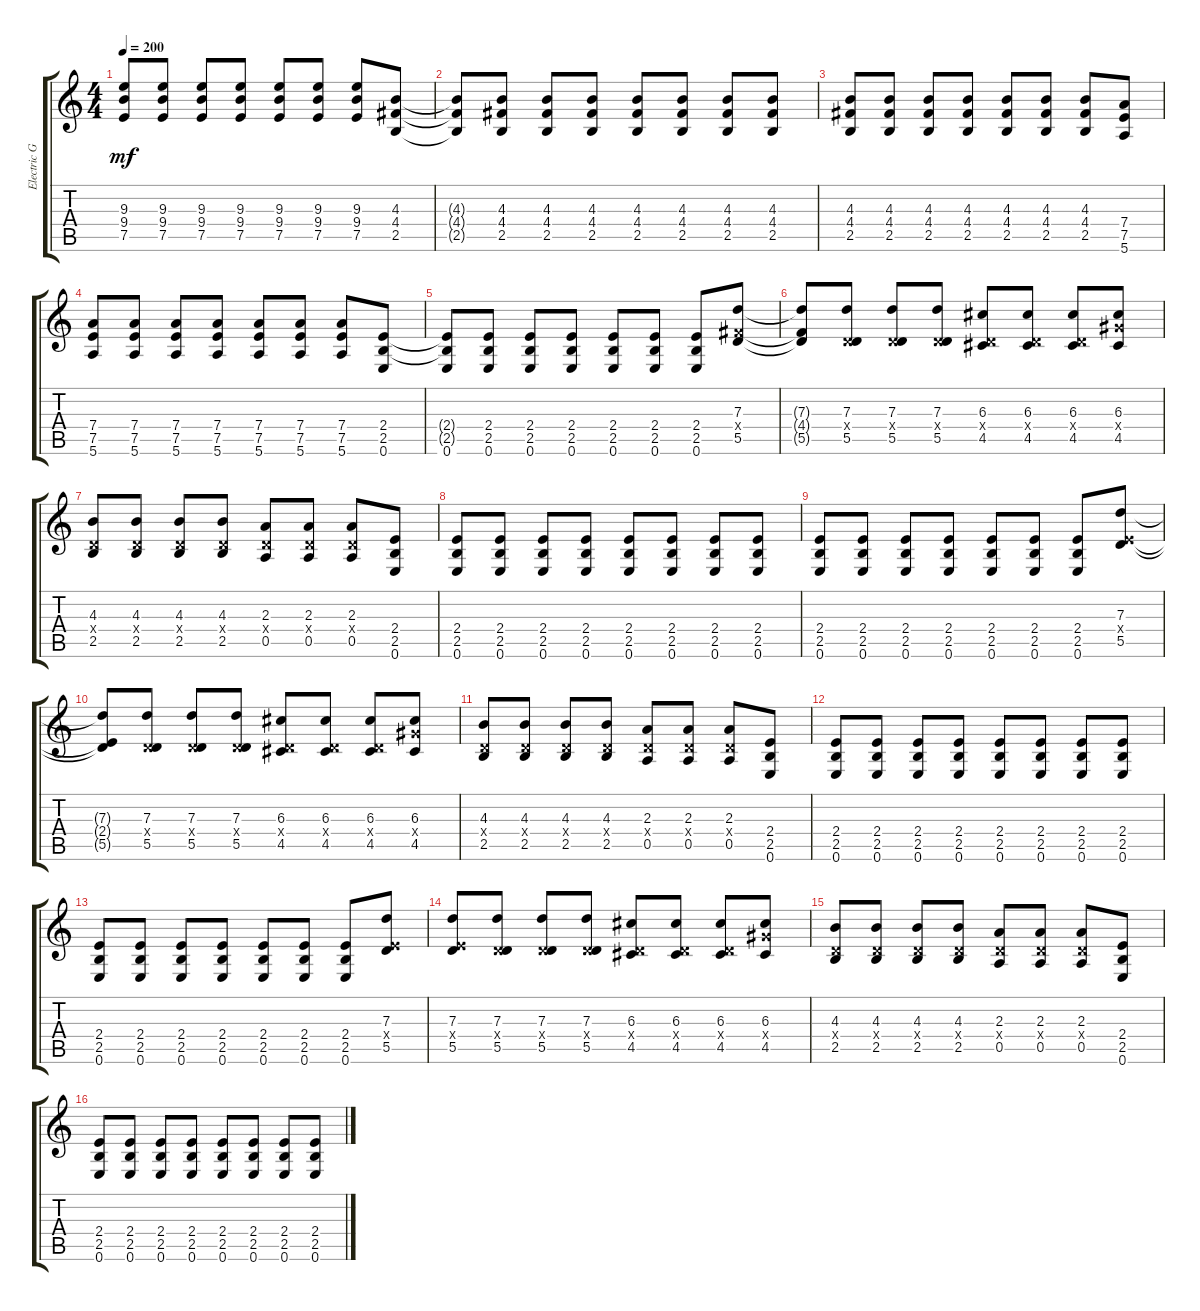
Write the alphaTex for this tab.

\track ("Electric Guitar" "Electric G") {instrument distortionguitar}
\staff {score tabs}
\tuning (E4 B3 G3 D3 A2 E2) {hide}
\ts (4 4)
\tempo 200
\clef g2
\ks c
(9.3{t} 9.4{t} 7.5{t}).8{dy mf} (9.3 9.4 7.5).8 (9.3 9.4 7.5).8 (9.3 9.4 7.5).8 (9.3 9.4 7.5).8 (9.3 9.4 7.5).8 (9.3 9.4 7.5).8 (4.3 4.4 2.5).8 |
(4.3{t} 4.4{t} 2.5{t}).8 (4.3 4.4 2.5).8 (4.3 4.4 2.5).8 (4.3 4.4 2.5).8 (4.3 4.4 2.5).8 (4.3 4.4 2.5).8 (4.3 4.4 2.5).8 (4.3 4.4 2.5).8 |
(4.3 4.4 2.5).8 (4.3 4.4 2.5).8 (4.3 4.4 2.5).8 (4.3 4.4 2.5).8 (4.3 4.4 2.5).8 (4.3 4.4 2.5).8 (4.3 4.4 2.5).8 (7.4 7.5 5.6).8 |
(7.4 7.5 5.6).8 (7.4 7.5 5.6).8 (7.4 7.5 5.6).8 (7.4 7.5 5.6).8 (7.4 7.5 5.6).8 (7.4 7.5 5.6).8 (7.4 7.5 5.6).8 (2.4 2.5 0.6).8 |
(2.4{t} 2.5{t} 0.6).8 (2.4 2.5 0.6).8 (2.4 2.5 0.6).8 (2.4 2.5 0.6).8 (2.4 2.5 0.6).8 (2.4 2.5 0.6).8 (2.4 2.5 0.6).8 (7.3 4.4{x} 5.5).8 |
(7.3{t} 4.4{t} 5.5{t}).8 (7.3 0.4{x} 5.5).8 (7.3 0.4{x} 5.5).8 (7.3 0.4{x} 5.5).8 (6.3 0.4{x} 4.5).8 (6.3 0.4{x} 4.5).8 (6.3 0.4{x} 4.5).8 (6.3 6.4{x} 4.5).8 |
(4.3 0.4{x} 2.5).8 (4.3 0.4{x} 2.5).8 (4.3 0.4{x} 2.5).8 (4.3 0.4{x} 2.5).8 (2.3 0.4{x} 0.5).8 (2.3 0.4{x} 0.5).8 (2.3 0.4{x} 0.5).8 (2.4 2.5 0.6).8 |
(2.4 2.5 0.6).8 (2.4 2.5 0.6).8 (2.4 2.5 0.6).8 (2.4 2.5 0.6).8 (2.4 2.5 0.6).8 (2.4 2.5 0.6).8 (2.4 2.5 0.6).8 (2.4 2.5 0.6).8 |
(2.4 2.5 0.6).8 (2.4 2.5 0.6).8 (2.4 2.5 0.6).8 (2.4 2.5 0.6).8 (2.4 2.5 0.6).8 (2.4 2.5 0.6).8 (2.4 2.5 0.6).8 (7.3 2.4{x} 5.5).8 |
(7.3{t} 2.4{t} 5.5{t}).8 (7.3 0.4{x} 5.5).8 (7.3 0.4{x} 5.5).8 (7.3 0.4{x} 5.5).8 (6.3 0.4{x} 4.5).8 (6.3 0.4{x} 4.5).8 (6.3 0.4{x} 4.5).8 (6.3 6.4{x} 4.5).8 |
(4.3 0.4{x} 2.5).8 (4.3 0.4{x} 2.5).8 (4.3 0.4{x} 2.5).8 (4.3 0.4{x} 2.5).8 (2.3 0.4{x} 0.5).8 (2.3 0.4{x} 0.5).8 (2.3 0.4{x} 0.5).8 (2.4 2.5 0.6).8 |
(2.4 2.5 0.6).8 (2.4 2.5 0.6).8 (2.4 2.5 0.6).8 (2.4 2.5 0.6).8 (2.4 2.5 0.6).8 (2.4 2.5 0.6).8 (2.4 2.5 0.6).8 (2.4 2.5 0.6).8 |
(2.4 2.5 0.6).8 (2.4 2.5 0.6).8 (2.4 2.5 0.6).8 (2.4 2.5 0.6).8 (2.4 2.5 0.6).8 (2.4 2.5 0.6).8 (2.4 2.5 0.6).8 (7.3 2.4{x} 5.5).8 |
(7.3 2.4{x} 5.5).8 (7.3 0.4{x} 5.5).8 (7.3 0.4{x} 5.5).8 (7.3 0.4{x} 5.5).8 (6.3 0.4{x} 4.5).8 (6.3 0.4{x} 4.5).8 (6.3 0.4{x} 4.5).8 (6.3 6.4{x} 4.5).8 |
(4.3 0.4{x} 2.5).8 (4.3 0.4{x} 2.5).8 (4.3 0.4{x} 2.5).8 (4.3 0.4{x} 2.5).8 (2.3 0.4{x} 0.5).8 (2.3 0.4{x} 0.5).8 (2.3 0.4{x} 0.5).8 (2.4 2.5 0.6).8 |
(2.4 2.5 0.6).8 (2.4 2.5 0.6).8 (2.4 2.5 0.6).8 (2.4 2.5 0.6).8 (2.4 2.5 0.6).8 (2.4 2.5 0.6).8 (2.4 2.5 0.6).8 (2.4 2.5 0.6).8
